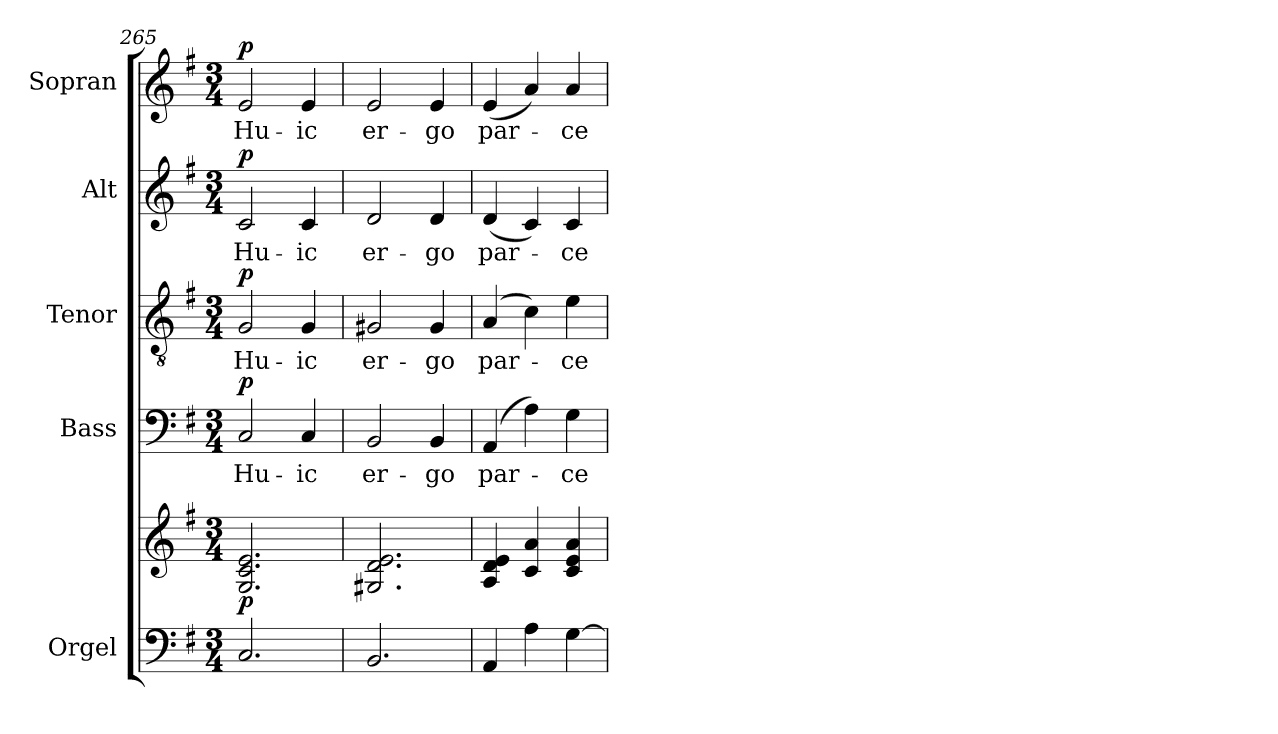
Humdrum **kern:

**kern	**kern	**dynam	**kern	**text	**dynam	**kern	**text	**dynam	**kern	**text	**dynam	**kern	**text	**dynam
*part5	*part5	*part5	*part4	*part4	*part4	*part3	*part3	*part3	*part2	*part2	*part2	*part1	*part1	*part1
*staff6	*staff5	*staff5/6	*staff4	*staff4	*staff4	*staff3	*staff3	*staff3	*staff2	*staff2	*staff2	*staff1	*staff1	*staff1
*I"Orgel	*	*	*I"Bass	*	*	*I"Tenor	*	*	*I"Alt	*	*	*I"Sopran	*	*
*I'Org.	*	*	*I'B.	*	*	*I'T.	*	*	*I'A.	*	*	*I'S.	*	*
*clefF4	*clefG2	*	*clefF4	*	*	*clefGv2	*	*	*clefG2	*	*	*clefG2	*	*
*k[f#]	*k[f#]	*	*k[f#]	*	*	*k[f#]	*	*	*k[f#]	*	*	*k[f#]	*	*
*G:	*G:	*	*G:	*	*	*G:	*	*	*G:	*	*	*G:	*	*
*M3/4	*M3/4	*	*M3/4	*	*	*M3/4	*	*	*M3/4	*	*	*M3/4	*	*
=265	=265	=265	=265	=265	=265	=265	=265	=265	=265	=265	=265	=265	=265	=265
!	!	!LO:DY:b	!	!LO:LY:b	!LO:DY:a	!	!LO:LY:b	!LO:DY:a	!	!LO:LY:b	!LO:DY:a	!	!LO:LY:b	!LO:DY:a
2.C/	2.G/ 2.c/ 2.e/	p	2C/	Hu-	p	2G/	Hu-	p	2c/	Hu-	p	2e/	Hu-	p
!	!	!	!	!LO:LY:b	!	!	!LO:LY:b	!	!	!LO:LY:b	!	!	!LO:LY:b	!
.	.	.	4C/	-ic	.	4G/	-ic	.	4c/	-ic	.	4e/	-ic	.
=266	=266	=266	=266	=266	=266	=266	=266	=266	=266	=266	=266	=266	=266	=266
!	!	!	!	!LO:LY:b	!	!	!LO:LY:b	!	!	!LO:LY:b	!	!	!LO:LY:b	!
2.BB/	2.G#X/ 2.d/ 2.e/	.	2BB/	er-	.	2G#X/	er-	.	2d/	er-	.	2e/	er-	.
!	!	!	!	!LO:LY:b	!	!	!LO:LY:b	!	!	!LO:LY:b	!	!	!LO:LY:b	!
.	.	.	4BB/	-go	.	4G#/	-go	.	4d/	-go	.	4e/	-go	.
=267	=267	=267	=267	=267	=267	=267	=267	=267	=267	=267	=267	=267	=267	=267
!	!	!	!	!LO:LY:b	!	!	!LO:LY:b	!	!	!LO:LY:b	!	!	!LO:LY:b	!
4AA/	4A/ 4d/ 4e/	.	(4AA/	par-	.	(4A/	par-	.	(<4d/	par-	.	(<4e/	par-	.
4A\	4c/ 4a/	.	4A\)	.	.	4c\)	.	.	4c/)	.	.	4a/)	.	.
!	!	!	!	!LO:LY:b	!	!	!LO:LY:b	!	!	!LO:LY:b	!	!	!LO:LY:b	!
[4G\	4c/ 4e/ 4a/	.	4G\	-ce	.	4e\	-ce	.	4c/	-ce	.	4a/	-ce	.
=	=	=	=	=	=	=	=	=	=	=	=	=	=	=
*-	*-	*-	*-	*-	*-	*-	*-	*-	*-	*-	*-	*-	*-	*-
